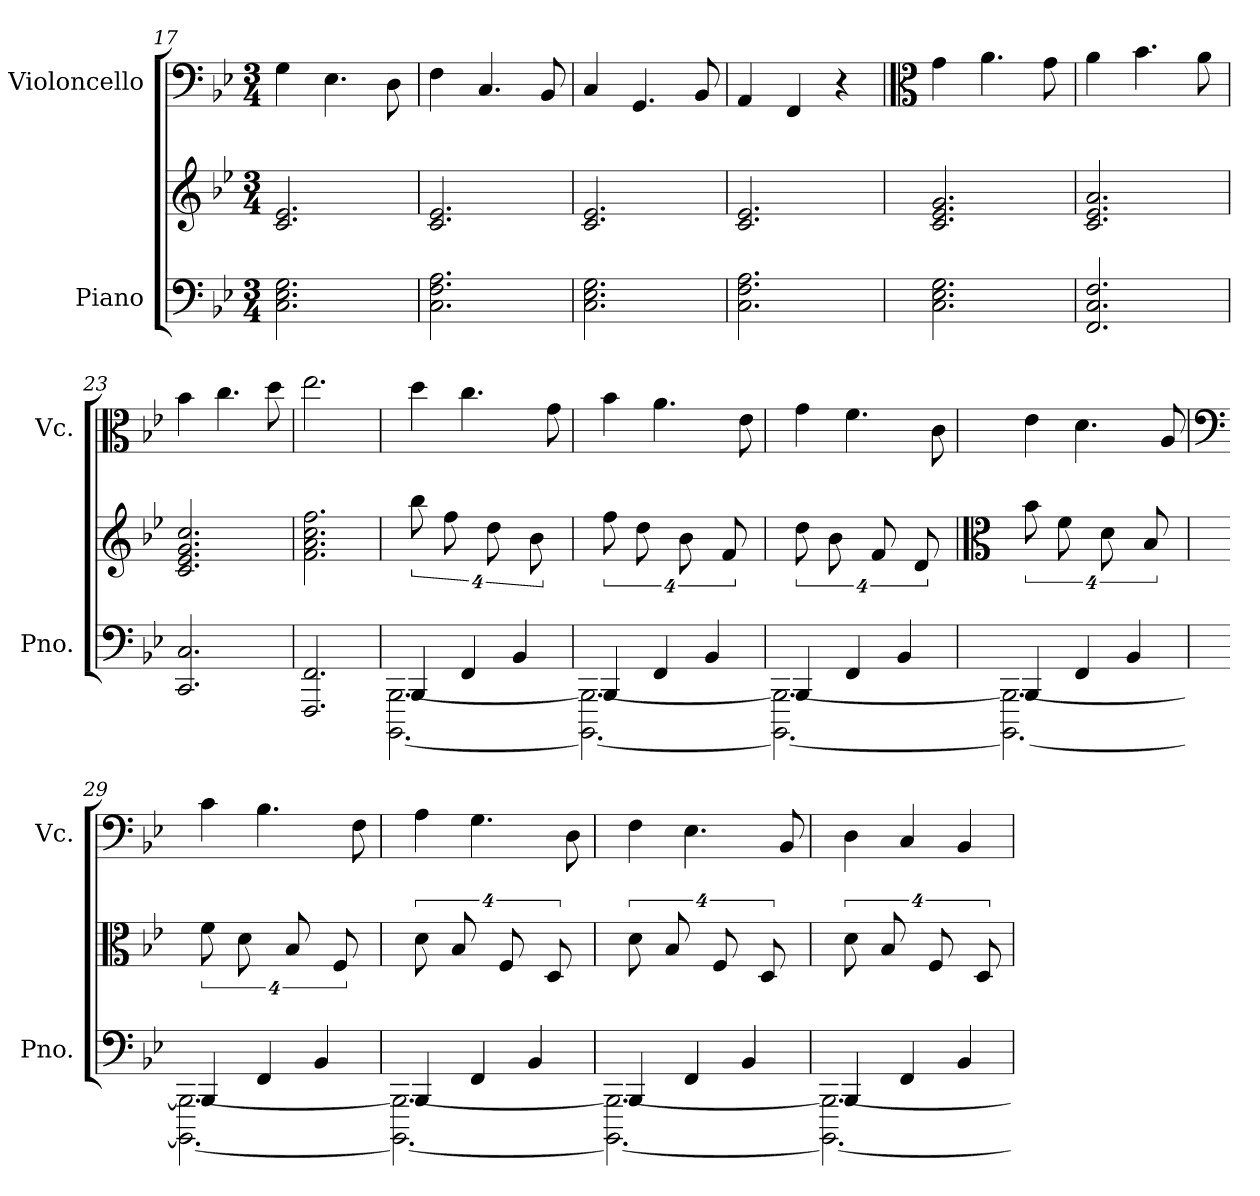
**kern	**kern	**kern
*part2	*part2	*part1
*staff3	*staff2	*staff1
*I"Piano	*	*I"Violoncello
*I'Pno.	*	*I'Vc.
*clefF4	*clefG2	*clefF4
*k[b-e-]	*k[b-e-]	*k[b-e-]
*M3/4	*M3/4	*M3/4
=17	=17	=17
2.C\ 2.E-\ 2.G\	2.c/ 2.e-/	4G\
.	.	4.E-\
.	.	8D\
=18	=18	=18
2.C\ 2.F\ 2.A\	2.c/ 2.e-/	4F\
.	.	4.C/
.	.	8BB-/
=19	=19	=19
2.C\ 2.E-\ 2.G\	2.c/ 2.e-/	4C/
.	.	4.GG/
.	.	8BB-/
=20	=20	=20
2.C\ 2.F\ 2.A\	2.c/ 2.e-/	4AA/
.	.	4FF/
.	.	4r
=21	=21	=21
*	*	*clefC3
2.C\ 2.E-\ 2.G\	2.c/ 2.e-/ 2.g/	4g\
.	.	4.a\
.	.	8g\
=22	=22	=22
2.FF/ 2.C/ 2.F/	2.c/ 2.e-/ 2.a/	4a\
.	.	4.b-\
.	.	8a\
!!LO:PB:g=z
=23	=23	=23
2.CC/ 2.C/	2.c/ 2.e-/ 2.g/ 2.cc/	4b-\
.	.	4.cc\
.	.	8dd\
=24	=24	=24
2.FFF/ 2.FF/	2.f\ 2.a\ 2.cc\ 2.ff\	2.ee-\
=25	=25	=25
*^	*	*
4BBB-/	[2.BBBB-\ [2.BBB-\	16%3bb-\	4dd\
.	.	16%3ff\	.
4FF/	.	.	4.cc\
.	.	16%3dd\	.
4BB-/	.	.	.
.	.	16%3b-\	.
.	.	.	8g\
=26	=26	=26	=26
4BBB-/	2.BBBB-\_ 2.BBB-\_	16%3ff\	4b-\
.	.	16%3dd\	.
4FF/	.	.	4.a\
.	.	16%3b-\	.
4BB-/	.	.	.
.	.	16%3f/	.
.	.	.	8e-\
=27	=27	=27	=27
4BBB-/	2.BBBB-\_ 2.BBB-\_	16%3dd\	4g\
.	.	16%3b-\	.
4FF/	.	.	4.f\
.	.	16%3f/	.
4BB-/	.	.	.
.	.	16%3d/	.
.	.	.	8c\
=28	=28	=28	=28
*	*	*clefC3	*
4BBB-/	2.BBBB-\_ 2.BBB-\_	16%3b-\	4e-\
.	.	16%3f\	.
4FF/	.	.	4.d\
.	.	16%3d\	.
4BB-/	.	.	.
.	.	16%3B-/	.
.	.	.	8A/
=29	=29	=29	=29
*	*	*	*clefF4
4BBB-/	2.BBBB-\_ 2.BBB-\_	16%3f\	4c\
.	.	16%3d\	.
4FF/	.	.	4.B-\
.	.	16%3B-/	.
4BB-/	.	.	.
.	.	16%3F/	.
.	.	.	8F\
!!LO:LB:g=z
=30	=30	=30	=30
4BBB-/	2.BBBB-\_ 2.BBB-\_	16%3d\	4A\
.	.	16%3B-/	.
4FF/	.	.	4.G\
.	.	16%3F/	.
4BB-/	.	.	.
.	.	16%3D/	.
.	.	.	8D\
=31	=31	=31	=31
4BBB-/	2.BBBB-\_ 2.BBB-\_	16%3d\	4F\
.	.	16%3B-/	.
4FF/	.	.	4.E-\
.	.	16%3F/	.
4BB-/	.	.	.
.	.	16%3D/	.
.	.	.	8BB-/
=32	=32	=32	=32
4BBB-/	2.BBBB-\_ 2.BBB-\_	16%3d\	4D\
.	.	16%3B-/	.
4FF/	.	.	4C/
.	.	16%3F/	.
4BB-/	.	.	4BB-/
.	.	16%3D/	.
*v	*v	*	*
=	=	=
*-	*-	*-
